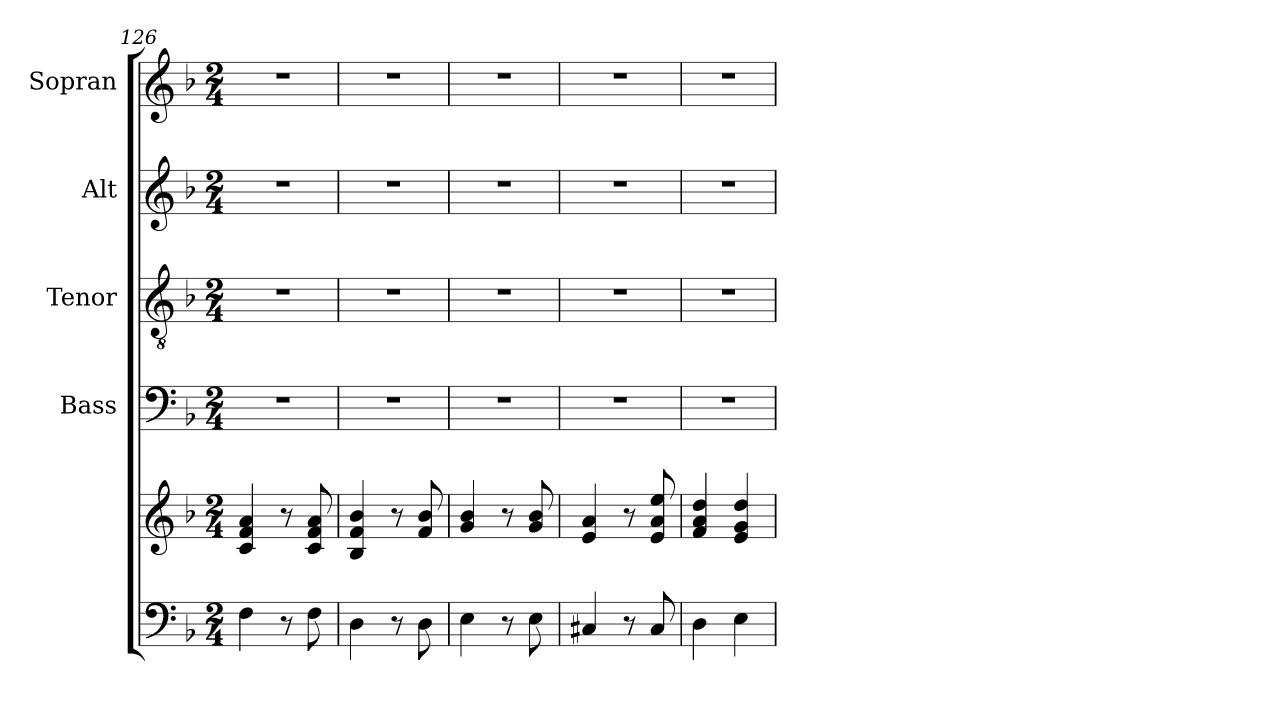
**kern	**kern	**kern	**kern	**kern	**kern
*part5	*part5	*part4	*part3	*part2	*part1
*staff6	*staff5	*staff4	*staff3	*staff2	*staff1
*	*	*I"Bass	*I"Tenor	*I"Alt	*I"Sopran
*	*	*I'B.	*I'T.	*I'A.	*I'S.
*clefF4	*clefG2	*clefF4	*clefGv2	*clefG2	*clefG2
*k[b-]	*k[b-]	*k[b-]	*k[b-]	*k[b-]	*k[b-]
*F:	*F:	*F:	*F:	*F:	*F:
*M2/4	*M2/4	*M2/4	*M2/4	*M2/4	*M2/4
=126	=126	=126	=126	=126	=126
4F\	4c/ 4f/ 4a/	2r	2r	2r	2r
8r	8r	.	.	.	.
8F\	8c/ 8f/ 8a/	.	.	.	.
=127	=127	=127	=127	=127	=127
4D\	4B-/ 4f/ 4b-/	2r	2r	2r	2r
8r	8r	.	.	.	.
8D\	8f/ 8b-/	.	.	.	.
=128	=128	=128	=128	=128	=128
4E\	4g/ 4b-/	2r	2r	2r	2r
8r	8r	.	.	.	.
8E\	8g/ 8b-/	.	.	.	.
=129	=129	=129	=129	=129	=129
4C#X/	4e/ 4a/	2r	2r	2r	2r
8r	8r	.	.	.	.
8C#/	8e/ 8a/ 8ee/	.	.	.	.
!!LO:PB:g=z
=130	=130	=130	=130	=130	=130
4D\	4f/ 4a/ 4dd/	2r	2r	2r	2r
4E\	4e/ 4g/ 4dd/	.	.	.	.
=	=	=	=	=	=
*-	*-	*-	*-	*-	*-
